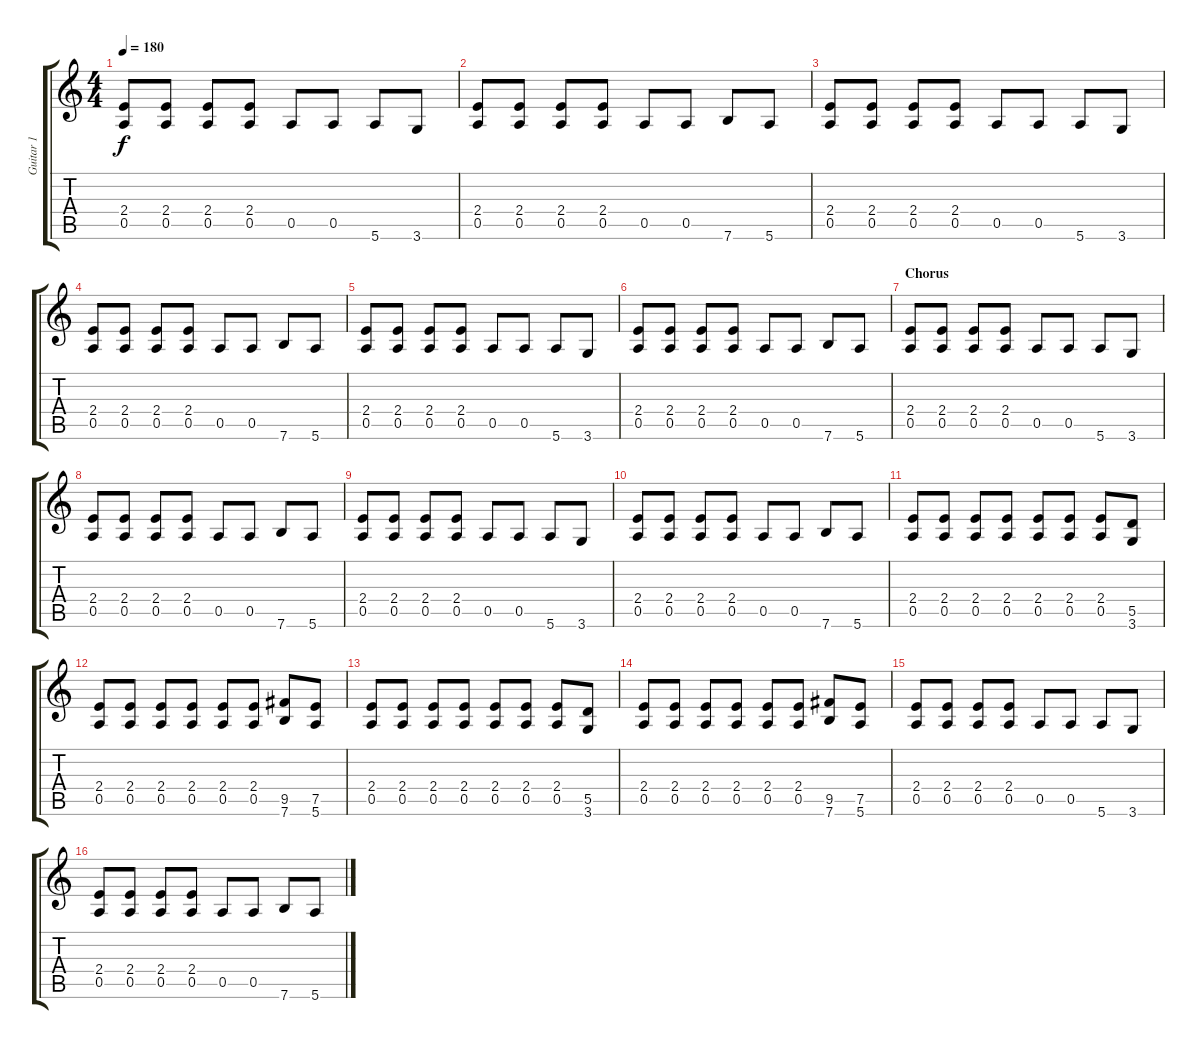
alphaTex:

\track ("Guitar 1" "Guitar 1") {instrument distortionguitar}
\staff {score tabs}
\tuning (E4 B3 G3 D3 A2 E2) {hide}
\ts (4 4)
\tempo 180
\clef g2
\ks c
(2.4 0.5).8{dy f} (2.4 0.5).8 (2.4 0.5).8 (2.4 0.5).8 0.5.8 0.5.8 5.6.8 3.6.8 |
(2.4 0.5).8 (2.4 0.5).8 (2.4 0.5).8 (2.4 0.5).8 0.5.8 0.5.8 7.6.8 5.6.8 |
(2.4 0.5).8 (2.4 0.5).8 (2.4 0.5).8 (2.4 0.5).8 0.5.8 0.5.8 5.6.8 3.6.8 |
(2.4 0.5).8 (2.4 0.5).8 (2.4 0.5).8 (2.4 0.5).8 0.5.8 0.5.8 7.6.8 5.6.8 |
(2.4 0.5).8 (2.4 0.5).8 (2.4 0.5).8 (2.4 0.5).8 0.5.8 0.5.8 5.6.8 3.6.8 |
(2.4 0.5).8 (2.4 0.5).8 (2.4 0.5).8 (2.4 0.5).8 0.5.8 0.5.8 7.6.8 5.6.8 |
\section ("" "Chorus")
(2.4 0.5).8 (2.4 0.5).8 (2.4 0.5).8 (2.4 0.5).8 0.5.8 0.5.8 5.6.8 3.6.8 |
(2.4 0.5).8 (2.4 0.5).8 (2.4 0.5).8 (2.4 0.5).8 0.5.8 0.5.8 7.6.8 5.6.8 |
(2.4 0.5).8 (2.4 0.5).8 (2.4 0.5).8 (2.4 0.5).8 0.5.8 0.5.8 5.6.8 3.6.8 |
(2.4 0.5).8 (2.4 0.5).8 (2.4 0.5).8 (2.4 0.5).8 0.5.8 0.5.8 7.6.8 5.6.8 |
(2.4 0.5).8 (2.4 0.5).8 (2.4 0.5).8 (2.4 0.5).8 (2.4 0.5).8 (2.4 0.5).8 (2.4 0.5).8 (5.5 3.6).8 |
(2.4 0.5).8 (2.4 0.5).8 (2.4 0.5).8 (2.4 0.5).8 (2.4 0.5).8 (2.4 0.5).8 (9.5 7.6).8 (7.5 5.6).8 |
(2.4 0.5).8 (2.4 0.5).8 (2.4 0.5).8 (2.4 0.5).8 (2.4 0.5).8 (2.4 0.5).8 (2.4 0.5).8 (5.5 3.6).8 |
(2.4 0.5).8 (2.4 0.5).8 (2.4 0.5).8 (2.4 0.5).8 (2.4 0.5).8 (2.4 0.5).8 (9.5 7.6).8 (7.5 5.6).8 |
(2.4 0.5).8 (2.4 0.5).8 (2.4 0.5).8 (2.4 0.5).8 0.5.8 0.5.8 5.6.8 3.6.8 |
(2.4 0.5).8 (2.4 0.5).8 (2.4 0.5).8 (2.4 0.5).8 0.5.8 0.5.8 7.6.8 5.6.8
